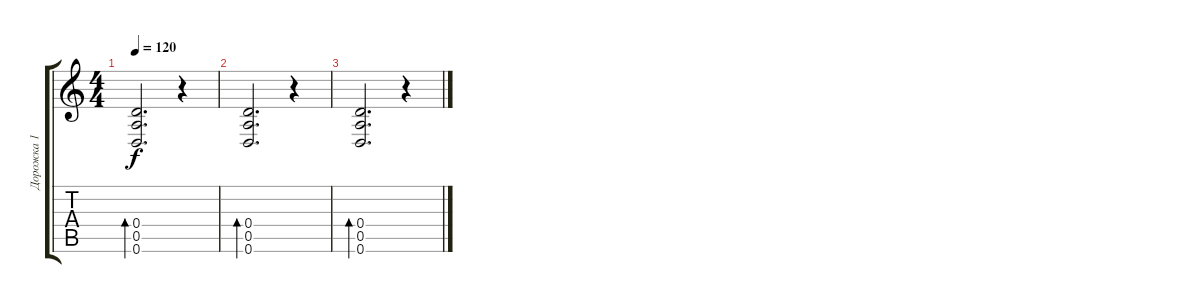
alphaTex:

\track ("Дорожка 1" "Дорожка 1") {instrument acousticguitarnylon}
\staff {score tabs}
\tuning (E4 B3 G3 D3 A2 D2) {hide}
\ts (4 4)
\tempo 120
\clef g2
\ks c
(0.4 0.5 0.6).2{d bd 60 dy f} r.4 |
(0.4 0.5 0.6).2{d bd 60} r.4 |
(0.4 0.5 0.6).2{d bd 60} r.4
